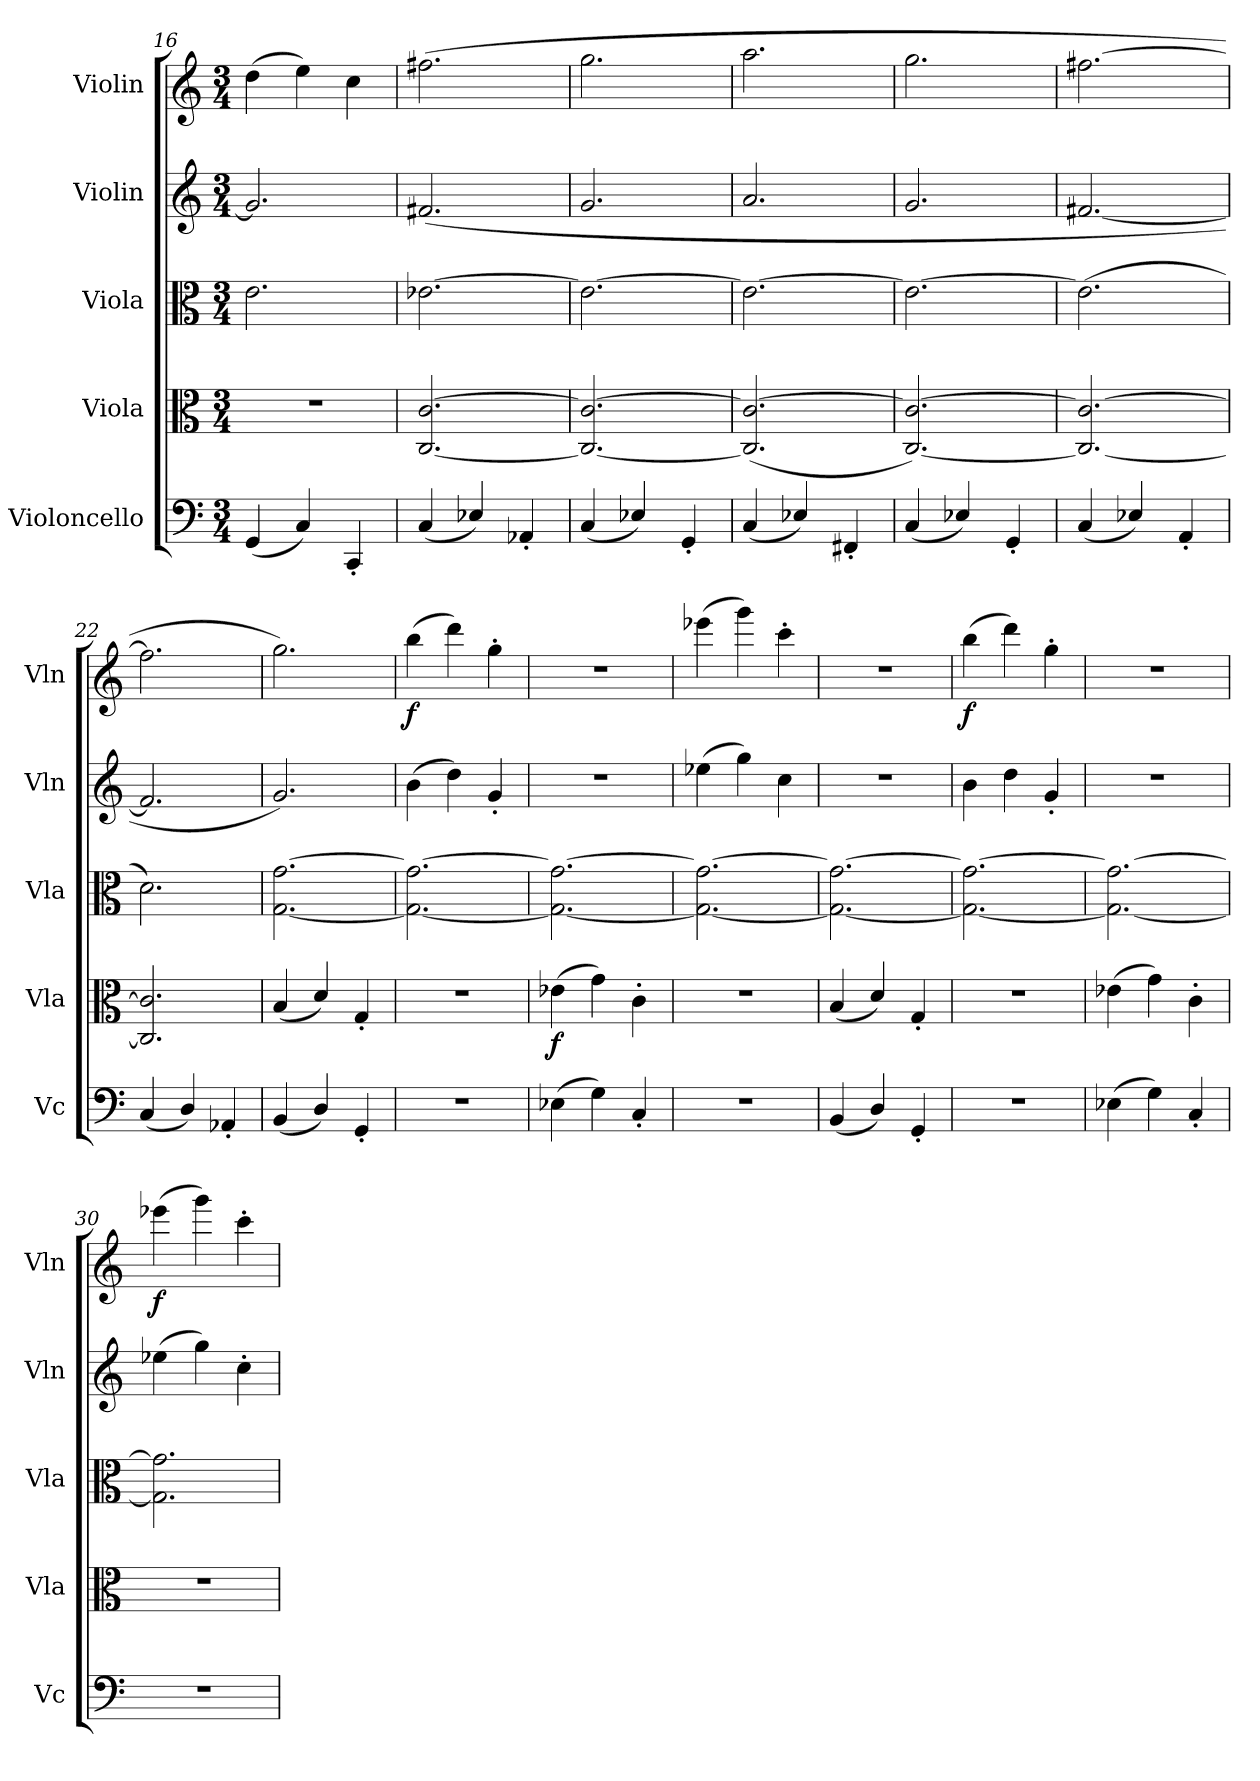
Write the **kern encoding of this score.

**kern	**kern	**dynam	**kern	**kern	**kern	**dynam
*part5	*part4	*part4	*part3	*part2	*part1	*part1
*staff5	*staff4	*staff4	*staff3	*staff2	*staff1	*staff1
*I"Violoncello	*I"Viola	*	*I"Viola	*I"Violin	*I"Violin	*
*I'Vc	*I'Vla	*	*I'Vla	*I'Vln	*I'Vln	*
*clefF4	*clefC3	*	*clefC3	*clefG2	*clefG2	*
*k[]	*k[]	*	*k[]	*k[]	*k[]	*
*M3/4	*M3/4	*	*M3/4	*M3/4	*M3/4	*
=16	=16	=16	=16	=16	=16	=16
(4GG/	2.r	.	2.e\	2.g/]	(4dd\	.
4C/)	.	.	.	.	4ee\)	.
4CC'/	.	.	.	.	4cc\	.
=17	=17	=17	=17	=17	=17	=17
(4C/	[2.C/ [2.c/	.	[2.e-X\	(2.f#X/	(2.ff#X\	.
4E-X/)	.	.	.	.	.	.
4AA-X'/	.	.	.	.	.	.
=18	=18	=18	=18	=18	=18	=18
(4C/	2.C_/ 2.c_/	.	2.e-\_	2.g/	2.gg\	.
4E-X/)	.	.	.	.	.	.
4GG'/	.	.	.	.	.	.
=19	=19	=19	=19	=19	=19	=19
(4C/	(2.C]/ 2.c_/	.	2.e-\_	2.a/	2.aa\	.
4E-X/)	.	.	.	.	.	.
4FF#X'/	.	.	.	.	.	.
=20	=20	=20	=20	=20	=20	=20
(4C/	[2.C/ 2.c_/)	.	2.e-\_	2.g/	2.gg\	.
4E-X/)	.	.	.	.	.	.
4GG'/	.	.	.	.	.	.
=21	=21	=21	=21	=21	=21	=21
(4C/	2.C_/ 2.c_/	.	(2.e-\]	[2.f#X/	[2.ff#X\	.
4E-X/)	.	.	.	.	.	.
4AA'/	.	.	.	.	.	.
=22	=22	=22	=22	=22	=22	=22
(4C/	2.C]/ 2.c]/	.	2.d\)	2.f#/]	2.ff#\]	.
4D/)	.	.	.	.	.	.
4AA-X'/	.	.	.	.	.	.
=23	=23	=23	=23	=23	=23	=23
(4BB/	(4B/	.	[2.G\ [2.g\	2.g/)	2.gg\)	.
4D/)	4d/)	.	.	.	.	.
4GG'/	4G'/	.	.	.	.	.
=24	=24	=24	=24	=24	=24	=24
2.r	2.r	.	2.G_\ 2.g_\	(4b\	(4bb\	f
.	.	.	.	4dd\)	4ddd\)	.
.	.	.	.	4g'/	4gg'\	.
=25	=25	=25	=25	=25	=25	=25
(4E-X\	(4e-X\	f	2.G_\ 2.g_\	2.r	2.r	.
4G\)	4g\)	.	.	.	.	.
4C'/	4c'\	.	.	.	.	.
=26	=26	=26	=26	=26	=26	=26
2.r	2.r	.	2.G_\ 2.g_\	(4ee-X\	(4eee-X\	.
.	.	.	.	4gg\)	4ggg\)	.
.	.	.	.	4cc\	4ccc'\	.
=27	=27	=27	=27	=27	=27	=27
(4BB/	(4B/	.	2.G_\ 2.g_\	2.r	2.r	.
4D/)	4d/)	.	.	.	.	.
4GG'/	4G'/	.	.	.	.	.
=28	=28	=28	=28	=28	=28	=28
2.r	2.r	.	2.G_\ 2.g_\	4b\	(4bb\	f
.	.	.	.	4dd\	4ddd\)	.
.	.	.	.	4g'/	4gg'\	.
=29	=29	=29	=29	=29	=29	=29
(4E-X\	(4e-X\	.	2.G_\ 2.g_\	2.r	2.r	.
4G\)	4g\)	.	.	.	.	.
4C'/	4c'\	.	.	.	.	.
=30	=30	=30	=30	=30	=30	=30
2.r	2.r	.	2.G]\ 2.g]\	(4ee-X\	(4eee-X\	f
.	.	.	.	4gg\)	4ggg\)	.
.	.	.	.	4cc'\	4ccc'\	.
=	=	=	=	=	=	=
*-	*-	*-	*-	*-	*-	*-
